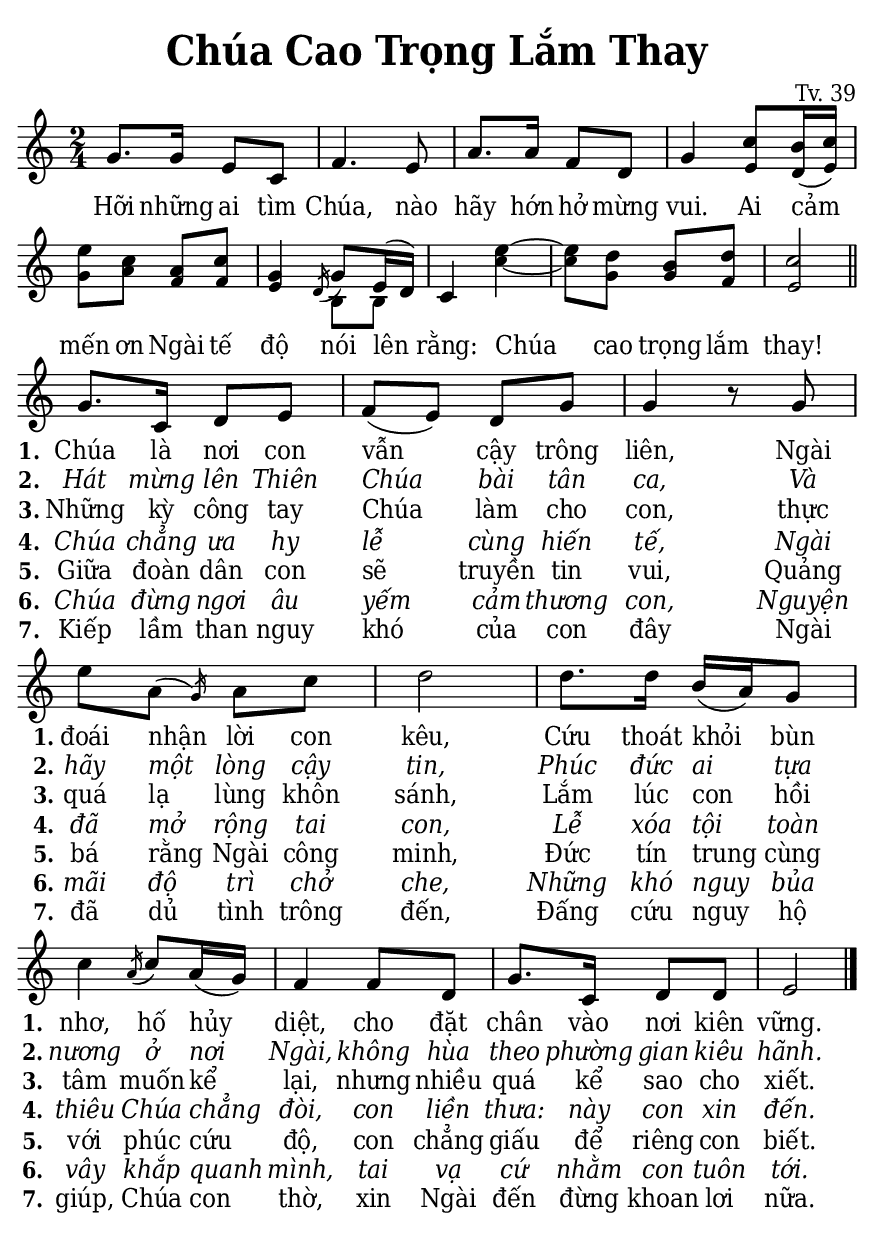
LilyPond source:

% Cài đặt chung\
\version "2.22.1"
\include "english.ly"

\header {
  title = \markup { \fontsize #1 "Chúa Cao Trọng Lắm Thay" }
  composer = "Tv. 39"
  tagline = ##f
}

% Nhạc phiên khúc
nhacPhienKhucSop = \relative c'' {
  g8. g16 e8 c |
  f4. e8 |
  a8. a16 f8 d |
  g4 c8 b16 (c) |
  e8 c a c |
  g4 \slashedGrace { d16 _( } g8) e16 (d) |
  c4 e' ~ |
  e8 d b d |
  c2 \bar "||" \break
  
  g8. c,16 d8 e |
  f (e) d g |
  g4 r8 g |
  e'
  \afterGrace a,8 ({
    \override Flag.stroke-style = #"grace"
    g16)}
  \revert Flag.stroke-style
  a8 c |
  d2 |
  d8. d16 b (a) g8 |
  c4 \slashedGrace { a16 ( } c8) a16 (g) |
  f4 f8 d |
  g8. c,16 d8 d |
  e2 \bar "|."
}

nhacPhienKhucAlto = \relative c'' {
  g8. g16 e8 c |
  f4. e8 |
  a8. a16 f8 d |
  g4 e8 d16 (e) |
  g8 a f f |
  e4 b8 b |
  c4 c' ~ |
  c8 g g f |
  e2
}

% Lời phiên khúc
loiPhienKhucSop = \lyrics {
  %\set stanza = "ĐK:"
  Hỡi những ai tìm Chúa,
  nào hãy hớn hở mừng vui.
  Ai cảm mến ơn Ngài tế độ nói lên rằng:
  Chúa cao trọng lắm thay!
  <<
    {
      \set stanza = "1."
      Chúa là nơi con vẫn cậy trông liên,
      Ngài đoái nhận lời con kêu,
      Cứu thoát khỏi bùn nhơ, hố hủy diệt,
      cho đặt chân vào nơi kiên vững.
    }
    \new Lyrics {
	    \set associatedVoice = "beSop"
	    \set stanza = "2."
      \override Lyrics.LyricText.font-shape = #'italic
	    Hát mừng lên Thiên Chúa bài tân ca,
	    Và hãy một lòng cậy tin,
	    Phúc đức ai tựa nương ở nơi Ngài,
	    không hùa theo phường gian kiêu hãnh.
    }
    \new Lyrics {
	    \set associatedVoice = "beSop"
	    \set stanza = "3."
	    Những kỳ công tay Chúa làm cho con,
	    thực quá lạ lùng khôn sánh,
	    Lắm lúc con hồi tâm muốn kể lại,
	    nhưng nhiều quá kể sao cho xiết.
    }
    \new Lyrics {
	    \set associatedVoice = "beSop"
	    \set stanza = "4."
      \override Lyrics.LyricText.font-shape = #'italic
	    Chúa chẳng ưa hy lễ cùng hiến tế,
	    Ngài đã mở rộng tai con,
	    Lễ xóa tội toàn thiêu Chúa chẳng đòi,
	    con liền thưa: này con xin đến.
    }
    \new Lyrics {
	    \set associatedVoice = "beSop"
	    \set stanza = "5."
	    Giữa đoàn dân con sẽ truyền tin vui,
	    Quảng bá rằng Ngài công minh,
	    Đức tín trung cùng với phúc cứu độ,
	    con chẳng giấu để riêng con biết.
    }
    \new Lyrics {
	    \set associatedVoice = "beSop"
	    \set stanza = "6."
      \override Lyrics.LyricText.font-shape = #'italic
	    Chúa đừng ngơi âu yếm cảm thương con,
	    Nguyện mãi độ trì chở che,
	    Những khó nguy bủa vây khắp quanh mình,
	    tai vạ cứ nhằm con tuôn tới.
    }
    \new Lyrics {
	    \set associatedVoice = "beSop"
	    \set stanza = "7."
	    Kiếp lầm than nguy khó của con đây
	    Ngài đã dủ tình trông đến,
	    Đấng cứu nguy hộ giúp, Chúa con thờ,
	    xin Ngài đến đừng khoan lơi nữa.
    }
  >>
}

% Dàn trang
\paper {
  #(set-paper-size "a5")
  top-margin = 3\mm
  bottom-margin = 3\mm
  left-margin = 3\mm
  right-margin = 3\mm
  indent = #0
  #(define fonts
	 (make-pango-font-tree "Deja Vu Serif Condensed"
	 		       "Deja Vu Serif Condensed"
			       "Deja Vu Serif Condensed"
			       (/ 20 20)))
  print-page-number = ##f
  page-count = #1
}

TongNhip = {
  \key c \major \time 2/4
  \set Timing.beamExceptions = #'()
  \set Timing.baseMoment = #(ly:make-moment 1/4)
}

% mã nguồn cho những chức năng chưa hỗ trợ trong phiên bản lilypond hiện tại
% cung cấp bởi cộng đồng lilypond khi gửi email đến lilypond-user@gnu.org
% Đổi kích thước nốt cho bè phụ
notBePhu =
#(define-music-function (font-size music) (number? ly:music?)
   (for-some-music
     (lambda (m)
       (if (music-is-of-type? m 'rhythmic-event)
           (begin
             (set! (ly:music-property m 'tweaks)
                   (cons `(font-size . ,font-size)
                         (ly:music-property m 'tweaks)))
             #t)
           #f))
     music)
   music)

% in số phiên khúc trên mỗi dòng
#(define (add-grob-definition grob-name grob-entry)
    (set! all-grob-descriptions
          (cons ((@@ (lily) completize-grob-entry)
                 (cons grob-name grob-entry))
                all-grob-descriptions)))

#(add-grob-definition
   'StanzaNumberSpanner
   `((direction . ,LEFT)
     (font-series . bold)
     (padding . 0.5)
     (side-axis . ,X)
     (stencil . ,ly:text-interface::print)
     (X-offset . ,ly:side-position-interface::x-aligned-side)
     (Y-extent . ,grob::always-Y-extent-from-stencil)
     (meta . ((class . Spanner)
              (interfaces . (font-interface
                             side-position-interface
                             stanza-number-interface
                             text-interface))))))

\layout {
   \context {
     \Global
     \grobdescriptions #all-grob-descriptions
   }
   \context {
     \Score
     \remove Stanza_number_align_engraver
     \consists
       #(lambda (context)
          (let ((texts '())
                (syllables '()))
            (make-engraver
             (acknowledgers
              ((stanza-number-interface engraver grob source-engraver)
                 (set! texts (cons grob texts)))
              ((lyric-syllable-interface engraver grob source-engraver)
                 (set! syllables (cons grob syllables))))
             ((stop-translation-timestep engraver)
                (for-each
                 (lambda (text)
                   (for-each
                    (lambda (syllable)
                      (ly:pointer-group-interface::add-grob text
'side-support-elements syllable))
                    syllables))
                 texts)
                (set! syllables '())))))
   }
   \context {
     \Lyrics
     \remove Stanza_number_engraver
     \consists
       #(lambda (context)
          (let ((text #f)
                (last-stanza #f))
            (make-engraver
             ((process-music engraver)
                (let ((stanza (ly:context-property context 'stanza #f)))
                  (if (and stanza (not (equal? stanza last-stanza)))
                      (let ((column (ly:context-property context
'currentCommandColumn)))
                        (set! last-stanza stanza)
                        (if text
                            (ly:spanner-set-bound! text RIGHT column))

                        (set! text (ly:engraver-make-grob engraver
'StanzaNumberSpanner '()))
                        (ly:grob-set-property! text 'text stanza)
                        (ly:spanner-set-bound! text LEFT column)))))
             ((finalize engraver)
                (if text
                    (let ((column (ly:context-property context
'currentCommandColumn)))
                      (ly:spanner-set-bound! text RIGHT column)))))))
     \override StanzaNumberSpanner.horizon-padding = 10000
   }
}
% kết thúc mã nguồn

\score {
  \new ChoirStaff <<
    \new Staff \with {
        \consists "Merge_rests_engraver"
        printPartCombineTexts = ##f
      }
      <<
      \new Voice \TongNhip \partCombine 
        \nhacPhienKhucSop
        \notBePhu -1 { \nhacPhienKhucAlto }
      \new NullVoice = beSop \nhacPhienKhucSop
      \new Lyrics \lyricsto beSop \loiPhienKhucSop
      >>
  >>
  \layout {
    %\override Lyrics.LyricSpace.minimum-distance = #0.8
    \override Score.BarNumber.break-visibility = ##(#f #f #f)
    \override Score.SpacingSpanner.uniform-stretching = ##t
  } 
}
